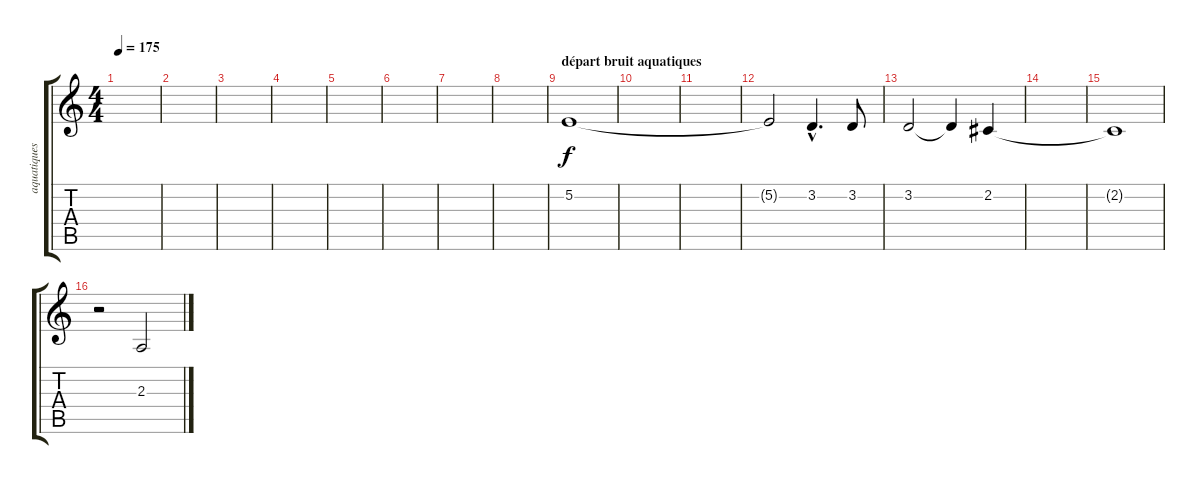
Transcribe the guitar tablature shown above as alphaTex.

\track ("aquatiques sounds" "aquatiques") {instrument fx7echoes}
\staff {score tabs}
\tuning (E4 B3 G3 D3 A2 E2) {hide}
\ts (4 4)
\tempo 175
\clef g2
\ks c
|
|
|
|
|
|
|
|
\section ("" "départ bruit aquatiques")
5.2.1 |
|
|
5.2{t}.2 3.2{hac}.4{d} 3.2.8 |
3.2.2 3.2{t}.4 2.2.4 |
|
2.2{t}.1 |
r.2 2.3.2
